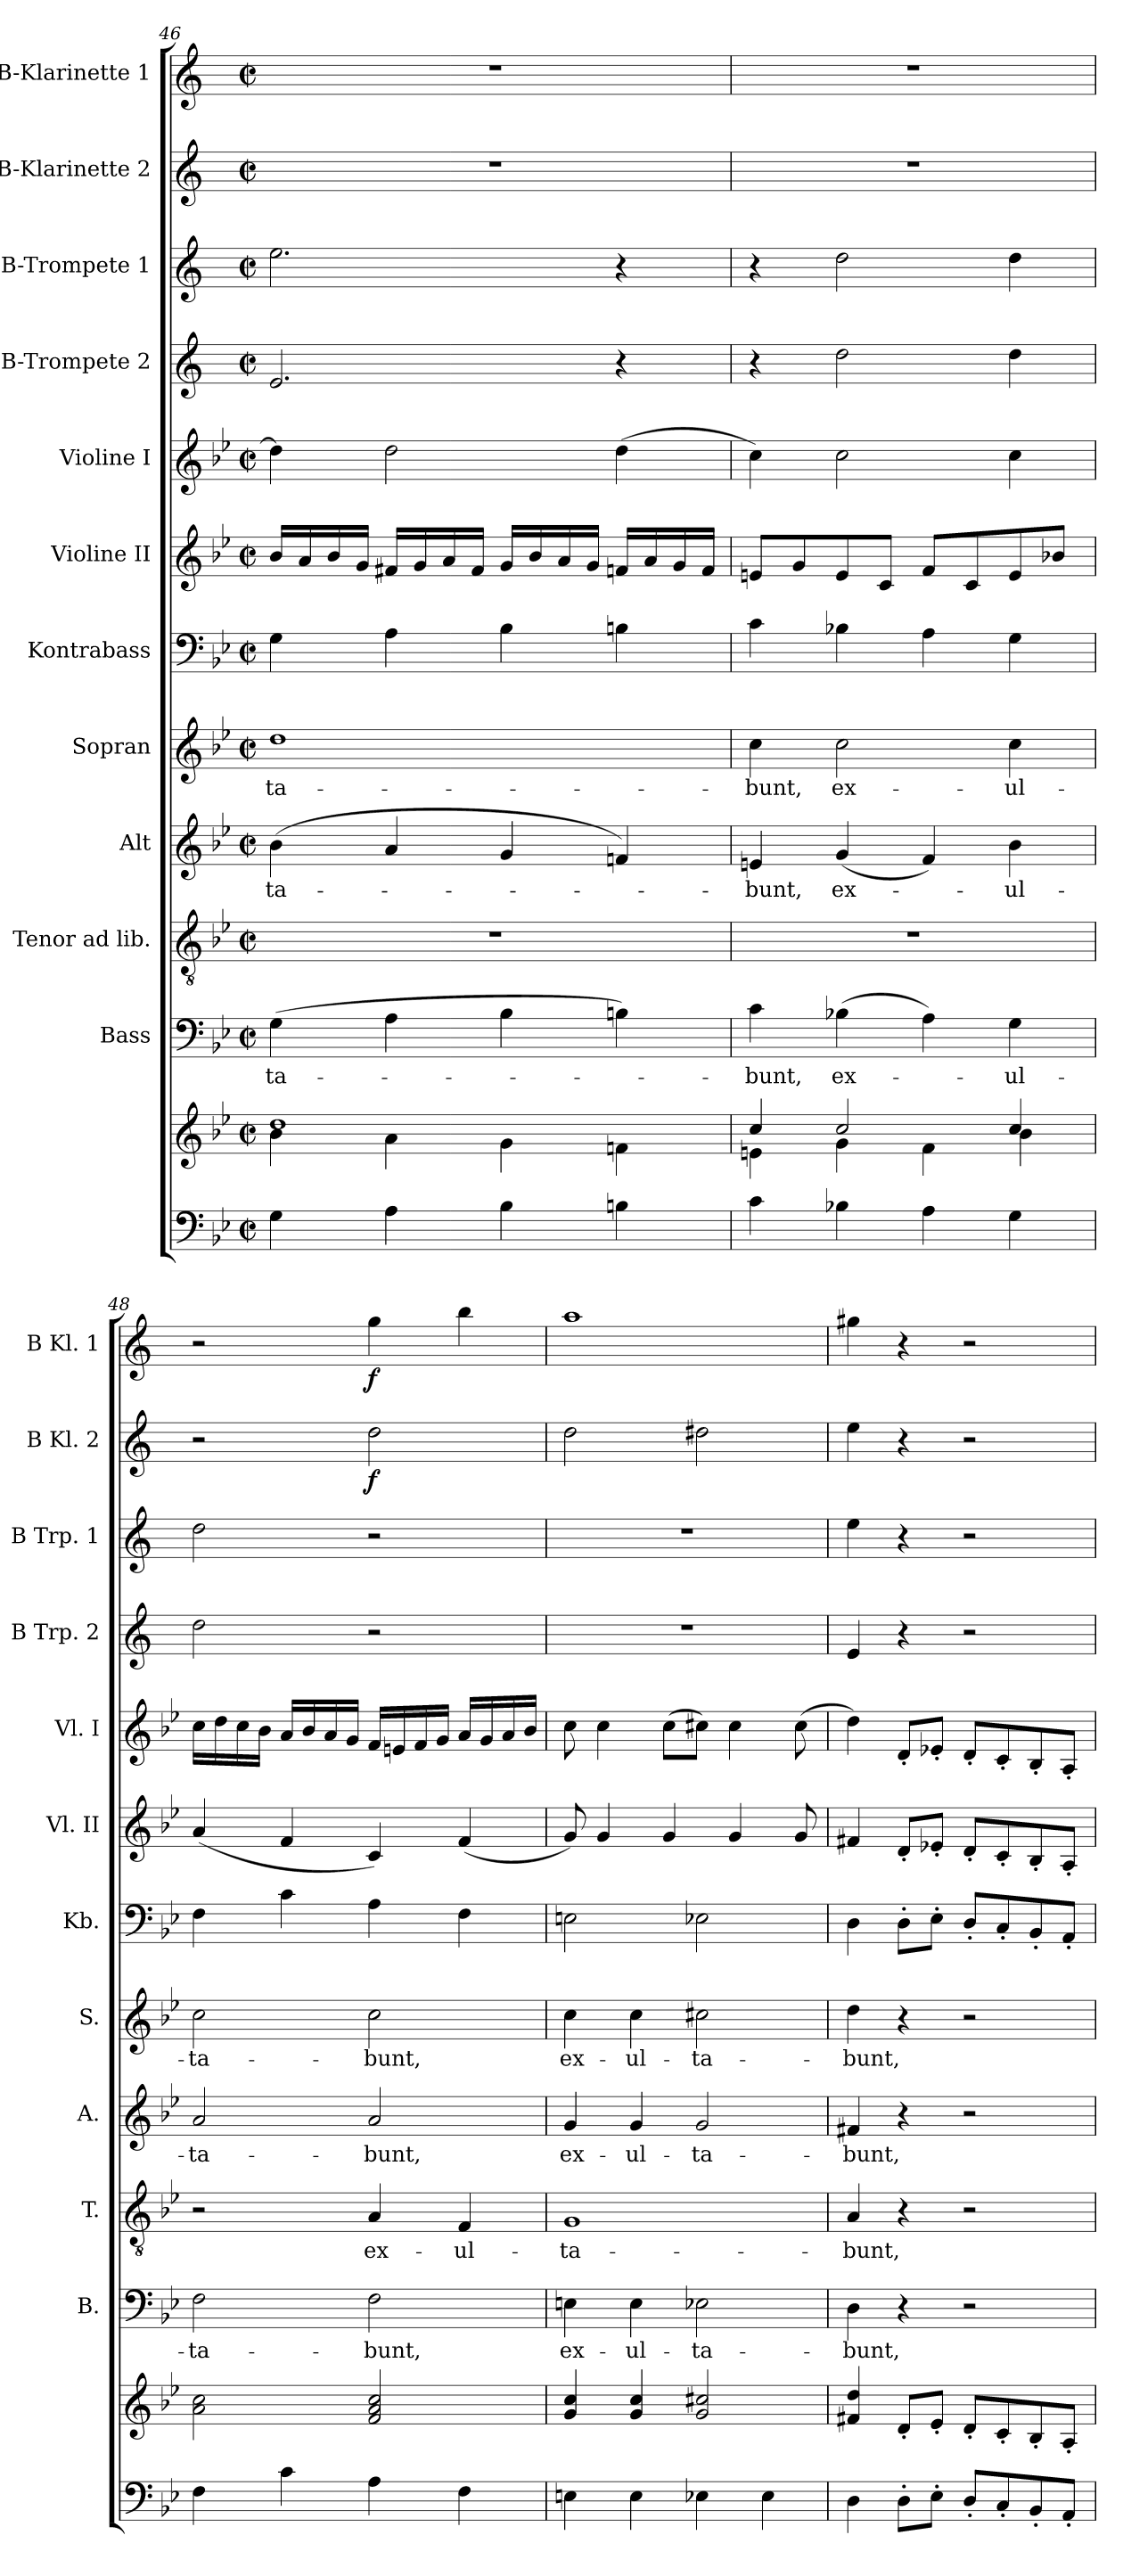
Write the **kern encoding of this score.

**kern	**kern	**kern	**text	**kern	**text	**kern	**text	**kern	**text	**kern	**kern	**kern	**kern	**kern	**kern	**dynam	**kern	**dynam
*part12	*part12	*part11	*part11	*part10	*part10	*part9	*part9	*part8	*part8	*part7	*part6	*part5	*part4	*part3	*part2	*part2	*part1	*part1
*staff13	*staff12	*staff11	*staff11	*staff10	*staff10	*staff9	*staff9	*staff8	*staff8	*staff7	*staff6	*staff5	*staff4	*staff3	*staff2	*staff2	*staff1	*staff1
*	*	*I"Bass	*	*I"Tenor ad lib.	*	*I"Alt	*	*I"Sopran	*	*I"Kontrabass	*I"Violine II	*I"Violine I	*I"B-Trompete 2	*I"B-Trompete 1	*I"B-Klarinette 2	*	*I"B-Klarinette 1	*
*	*	*I'B.	*	*I'T.	*	*I'A.	*	*I'S.	*	*I'Kb.	*I'Vl. II	*I'Vl. I	*I'B Trp. 2	*I'B Trp. 1	*I'B Kl. 2	*	*I'B Kl. 1	*
*clefF4	*clefG2	*clefF4	*	*clefGv2	*	*clefG2	*	*clefG2	*	*clefF4	*clefG2	*clefG2	*clefG2	*clefG2	*clefG2	*	*clefG2	*
*	*	*	*	*	*	*	*	*	*	*ITrd7c12	*	*	*ITrd1c2	*ITrd1c2	*ITrd1c2	*	*ITrd1c2	*
*k[b-e-]	*k[b-e-]	*k[b-e-]	*	*k[b-e-]	*	*k[b-e-]	*	*k[b-e-]	*	*k[b-e-]	*k[b-e-]	*k[b-e-]	*k[b-e-]	*k[b-e-]	*k[b-e-]	*	*k[b-e-]	*
*B-:	*B-:	*B-:	*	*B-:	*	*B-:	*	*B-:	*	*B-:	*B-:	*B-:	*B-:	*B-:	*B-:	*	*B-:	*
*M2/2	*M2/2	*M2/2	*	*M2/2	*	*M2/2	*	*M2/2	*	*M2/2	*M2/2	*M2/2	*M2/2	*M2/2	*M2/2	*	*M2/2	*
*met(c|)	*met(c|)	*met(c|)	*	*met(c|)	*	*met(c|)	*	*met(c|)	*	*met(c|)	*met(c|)	*met(c|)	*met(c|)	*met(c|)	*met(c|)	*	*met(c|)	*
=46	=46	=46	=46	=46	=46	=46	=46	=46	=46	=46	=46	=46	=46	=46	=46	=46	=46	=46
*	*^	*	*	*	*	*	*	*	*	*	*	*	*	*	*	*	*	*
!	!	!	!	!LO:LY:b	!	!	!	!LO:LY:b	!	!LO:LY:b	!	!	!	!	!	!	!	!	!
4G\	1dd	4b-\	(>4G\	-ta-	1r	.	(>4b-\	-ta-	1dd	-ta-	4GG\	16b-/LL	4dd\]	2.d/	2.dd\	1r	.	1r	.
.	.	.	.	.	.	.	.	.	.	.	.	16a/	.	.	.	.	.	.	.
.	.	.	.	.	.	.	.	.	.	.	.	16b-/	.	.	.	.	.	.	.
.	.	.	.	.	.	.	.	.	.	.	.	16g/JJ	.	.	.	.	.	.	.
4A\	.	4a\	4A\	.	.	.	4a/	.	.	.	4AA\	16f#X/LL	2dd\	.	.	.	.	.	.
.	.	.	.	.	.	.	.	.	.	.	.	16g/	.	.	.	.	.	.	.
.	.	.	.	.	.	.	.	.	.	.	.	16a/	.	.	.	.	.	.	.
.	.	.	.	.	.	.	.	.	.	.	.	16f#/JJ	.	.	.	.	.	.	.
4B-\	.	4g\	4B-\	.	.	.	4g/	.	.	.	4BB-\	16g/LL	.	.	.	.	.	.	.
.	.	.	.	.	.	.	.	.	.	.	.	16b-/	.	.	.	.	.	.	.
.	.	.	.	.	.	.	.	.	.	.	.	16a/	.	.	.	.	.	.	.
.	.	.	.	.	.	.	.	.	.	.	.	16g/JJ	.	.	.	.	.	.	.
4Bn\	.	4fn\	4Bn\)	.	.	.	4fn/)	.	.	.	4BBn\	16fn/LL	(>4dd\	4r	4r	.	.	.	.
.	.	.	.	.	.	.	.	.	.	.	.	16a/	.	.	.	.	.	.	.
.	.	.	.	.	.	.	.	.	.	.	.	16g/	.	.	.	.	.	.	.
.	.	.	.	.	.	.	.	.	.	.	.	16f/JJ	.	.	.	.	.	.	.
!!LO:PB:g=z
=47	=47	=47	=47	=47	=47	=47	=47	=47	=47	=47	=47	=47	=47	=47	=47	=47	=47	=47	=47
!	!	!	!	!LO:LY:b	!	!	!	!LO:LY:b	!	!LO:LY:b	!	!	!	!	!	!	!	!	!
4c\	4cc/	4en\	4c\	-bunt,	1r	.	4en/	-bunt,	4cc\	-bunt,	4C\	8en/L	4cc\)	4r	4r	1r	.	1r	.
.	.	.	.	.	.	.	.	.	.	.	.	8g/	.	.	.	.	.	.	.
!	!	!	!	!LO:LY:b	!	!	!	!LO:LY:b	!	!LO:LY:b	!	!	!	!	!	!	!	!	!
4B-X\	2cc/	4g\	(>4B-X\	ex-	.	.	(<4g/	ex-	2cc\	ex-	4BB-X\	8e/	2cc\	2cc\	2cc\	.	.	.	.
.	.	.	.	.	.	.	.	.	.	.	.	8c/J	.	.	.	.	.	.	.
4A\	.	4f\	4A\)	.	.	.	4f/)	.	.	.	4AA\	8f/L	.	.	.	.	.	.	.
.	.	.	.	.	.	.	.	.	.	.	.	8c/	.	.	.	.	.	.	.
!	!	!	!	!LO:LY:b	!	!	!	!LO:LY:b	!	!LO:LY:b	!	!	!	!	!	!	!	!	!
4G\	4cc/	4b-\	4G\	-ul-	.	.	4b-\	-ul-	4cc\	-ul-	4GG\	8e/	4cc\	4cc\	4cc\	.	.	.	.
.	.	.	.	.	.	.	.	.	.	.	.	8b-X/J	.	.	.	.	.	.	.
*	*v	*v	*	*	*	*	*	*	*	*	*	*	*	*	*	*	*	*	*
=48	=48	=48	=48	=48	=48	=48	=48	=48	=48	=48	=48	=48	=48	=48	=48	=48	=48	=48
!	!	!	!LO:LY:b	!	!	!	!LO:LY:b	!	!LO:LY:b	!	!	!	!	!	!	!	!	!
4F\	2a\ 2cc\	2F\	-ta-	2r	.	2a/	-ta-	2cc\	-ta-	4FF\	(<4a/	16cc\LL	2cc\	2cc\	2r	.	2r	.
.	.	.	.	.	.	.	.	.	.	.	.	16dd\	.	.	.	.	.	.
.	.	.	.	.	.	.	.	.	.	.	.	16cc\	.	.	.	.	.	.
.	.	.	.	.	.	.	.	.	.	.	.	16b-\JJ	.	.	.	.	.	.
4c\	.	.	.	.	.	.	.	.	.	4C\	4f/	16a/LL	.	.	.	.	.	.
.	.	.	.	.	.	.	.	.	.	.	.	16b-/	.	.	.	.	.	.
.	.	.	.	.	.	.	.	.	.	.	.	16a/	.	.	.	.	.	.
.	.	.	.	.	.	.	.	.	.	.	.	16g/JJ	.	.	.	.	.	.
!	!	!	!LO:LY:b	!	!LO:LY:b	!	!LO:LY:b	!	!LO:LY:b	!	!	!	!	!	!	!LO:DY:b	!	!LO:DY:b
4A\	2f/ 2a/ 2cc/	2F\	-bunt,	4A/	ex-	2a/	-bunt,	2cc\	-bunt,	4AA\	4c/)	16f/LL	2r	2r	2cc\	f	4ff\	f
.	.	.	.	.	.	.	.	.	.	.	.	16en/	.	.	.	.	.	.
.	.	.	.	.	.	.	.	.	.	.	.	16f/	.	.	.	.	.	.
.	.	.	.	.	.	.	.	.	.	.	.	16g/JJ	.	.	.	.	.	.
!	!	!	!	!	!LO:LY:b	!	!	!	!	!	!	!	!	!	!	!	!	!
4F\	.	.	.	4F/	-ul-	.	.	.	.	4FF\	(<4f/	16a/LL	.	.	.	.	4aa\	.
.	.	.	.	.	.	.	.	.	.	.	.	16g/	.	.	.	.	.	.
.	.	.	.	.	.	.	.	.	.	.	.	16a/	.	.	.	.	.	.
.	.	.	.	.	.	.	.	.	.	.	.	16b-/JJ	.	.	.	.	.	.
=49	=49	=49	=49	=49	=49	=49	=49	=49	=49	=49	=49	=49	=49	=49	=49	=49	=49	=49
!	!	!	!LO:LY:b	!	!LO:LY:b	!	!LO:LY:b	!	!LO:LY:b	!	!	!	!	!	!	!	!	!
4En\	4g/ 4cc/	4En\	ex-	1G	-ta-	4g/	ex-	4cc\	ex-	2EEn\	8g/)	8cc\	1r	1r	2cc\	.	1gg	.
.	.	.	.	.	.	.	.	.	.	.	4g/	4cc\	.	.	.	.	.	.
!	!	!	!LO:LY:b	!	!	!	!LO:LY:b	!	!LO:LY:b	!	!	!	!	!	!	!	!	!
4E\	4g/ 4cc/	4E\	-ul-	.	.	4g/	-ul-	4cc\	-ul-	.	.	.	.	.	.	.	.	.
.	.	.	.	.	.	.	.	.	.	.	4g/	(>8cc\L	.	.	.	.	.	.
!	!	!	!LO:LY:b	!	!	!	!LO:LY:b	!	!LO:LY:b	!	!	!	!	!	!	!	!	!
4E-X\	2g/ 2cc#X/	2E-X\	-ta-	.	.	2g/	-ta-	2cc#X\	-ta-	2EE-X\	.	8cc#X\J)	.	.	2cc#X\	.	.	.
.	.	.	.	.	.	.	.	.	.	.	4g/	4cc#\	.	.	.	.	.	.
4E-\	.	.	.	.	.	.	.	.	.	.	.	.	.	.	.	.	.	.
.	.	.	.	.	.	.	.	.	.	.	8g/	(>8cc#\	.	.	.	.	.	.
=50	=50	=50	=50	=50	=50	=50	=50	=50	=50	=50	=50	=50	=50	=50	=50	=50	=50	=50
!	!	!	!LO:LY:b	!	!LO:LY:b	!	!LO:LY:b	!	!LO:LY:b	!	!	!	!	!	!	!	!	!
4D\	4f#X/ 4dd/	4D\	-bunt,	4A/	-bunt,	4f#X/	-bunt,	4dd\	-bunt,	4DD\	4f#X/	4dd\)	4d/	4dd\	4dd\	.	4ff#X\	.
8D'>\L	8d'</L	4r	.	4r	.	4r	.	4r	.	8DD'>\L	8d'</L	8d'</L	4r	4r	4r	.	4r	.
8E-'>\J	8e-'</J	.	.	.	.	.	.	.	.	8EE-'>\J	8e-X'</J	8e-X'</J	.	.	.	.	.	.
8D'</L	8d'</L	2r	.	2r	.	2r	.	2r	.	8DD'</L	8d'</L	8d'</L	2r	2r	2r	.	2r	.
8C'</	8c'</	.	.	.	.	.	.	.	.	8CC'</	8c'</	8c'</	.	.	.	.	.	.
8BB-'</	8B-'</	.	.	.	.	.	.	.	.	8BBB-'</	8B-'</	8B-'</	.	.	.	.	.	.
8AA'</J	8A'</J	.	.	.	.	.	.	.	.	8AAA'</J	8A'</J	8A'</J	.	.	.	.	.	.
=	=	=	=	=	=	=	=	=	=	=	=	=	=	=	=	=	=	=
*-	*-	*-	*-	*-	*-	*-	*-	*-	*-	*-	*-	*-	*-	*-	*-	*-	*-	*-
